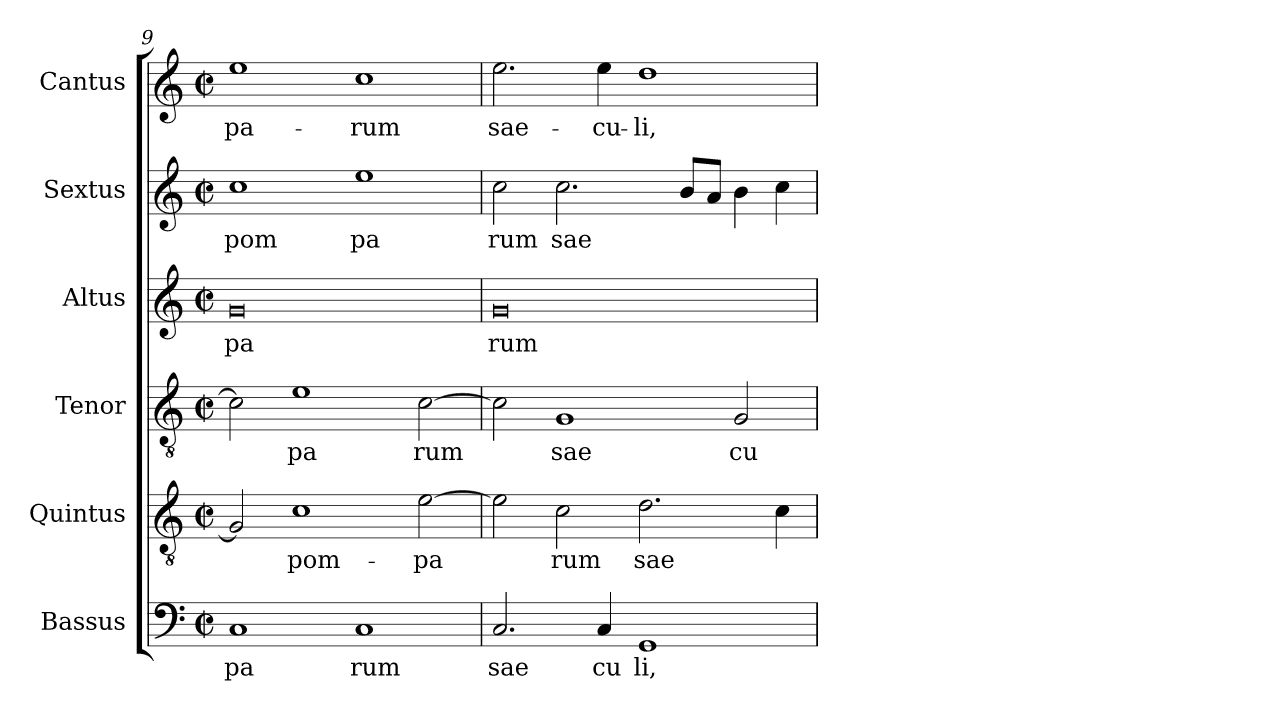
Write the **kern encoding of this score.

**kern	**text	**kern	**text	**kern	**text	**kern	**text	**kern	**text	**kern	**text
*part6	*part6	*part5	*part5	*part4	*part4	*part3	*part3	*part2	*part2	*part1	*part1
*staff6	*staff6	*staff5	*staff5	*staff4	*staff4	*staff3	*staff3	*staff2	*staff2	*staff1	*staff1
*I"Bassus	*	*I"Quintus	*	*I"Tenor	*	*I"Altus	*	*I"Sextus	*	*I"Cantus	*
*clefF4	*	*clefGv2	*	*clefGv2	*	*clefG2	*	*clefG2	*	*clefG2	*
*k[]	*	*k[]	*	*k[]	*	*k[]	*	*k[]	*	*k[]	*
*C:	*	*C:	*	*C:	*	*C:	*	*C:	*	*C:	*
*M2/2	*	*M2/2	*	*M2/2	*	*M2/2	*	*M2/2	*	*M2/2	*
*met(c|)	*	*met(c|)	*	*met(c|)	*	*met(c|)	*	*met(c|)	*	*met(c|)	*
=9	=9	=9	=9	=9	=9	=9	=9	=9	=9	=9	=9
!	!LO:LY:b	!	!LO:LY:b	!	!LO:LY:b:cj	!	!LO:LY:b	!	!LO:LY:b	!	!LO:LY:b
1C	pa	2G/]	.	2c\]	.	0g	pa	1cc	pom	1ee	-pa-
!	!	!	!LO:LY:b	!	!LO:LY:b:cj	!	!	!	!	!	!
.	.	1c	pom-	1e	pa	.	.	.	.	.	.
!	!LO:LY:b	!	!	!	!	!	!	!	!LO:LY:b	!	!LO:LY:b
1C	rum	.	.	.	.	.	.	1ee	pa	1cc	-rum
!	!	!	!LO:LY:b	!	!LO:LY:b:cj	!	!	!	!	!	!
.	.	[>2e\	-pa-	[>2c\	rum	.	.	.	.	.	.
=10	=10	=10	=10	=10	=10	=10	=10	=10	=10	=10	=10
!	!LO:LY:b	!	!LO:LY:b	!	!LO:LY:b:cj	!	!LO:LY:b	!	!LO:LY:b	!	!LO:LY:b
2.C/	sae	2e\]	--	2c\]	.	0g	rum	2cc\	rum	2.ee\	sae-
!	!	!	!LO:LY:b	!	!LO:LY:b:cj	!	!	!	!LO:LY:b	!	!
.	.	2c\	-rum	1G	sae	.	.	2.cc\	sae	.	.
!	!LO:LY:b	!	!	!	!	!	!	!	!	!	!LO:LY:b
4C/	cu	.	.	.	.	.	.	.	.	4ee\	-cu-
!	!LO:LY:b	!	!LO:LY:b	!	!	!	!	!	!	!	!LO:LY:b
1GG	li,	2.d\	sae-	.	.	.	.	.	.	1dd	-li,
!	!	!	!	!	!	!	!	!	!LO:LY:b	!	!
.	.	.	.	.	.	.	.	8b/L	.	.	.
!	!	!	!	!	!	!	!	!	!LO:LY:b	!	!
.	.	.	.	.	.	.	.	8a/J	.	.	.
!	!	!	!	!	!LO:LY:b:cj	!	!	!	!LO:LY:b	!	!
.	.	.	.	2G/	cu	.	.	4b\	.	.	.
!	!	!	!LO:LY:b	!	!	!	!	!	!LO:LY:b	!	!
.	.	4c\	--	.	.	.	.	4cc\	.	.	.
=	=	=	=	=	=	=	=	=	=	=	=
*-	*-	*-	*-	*-	*-	*-	*-	*-	*-	*-	*-
